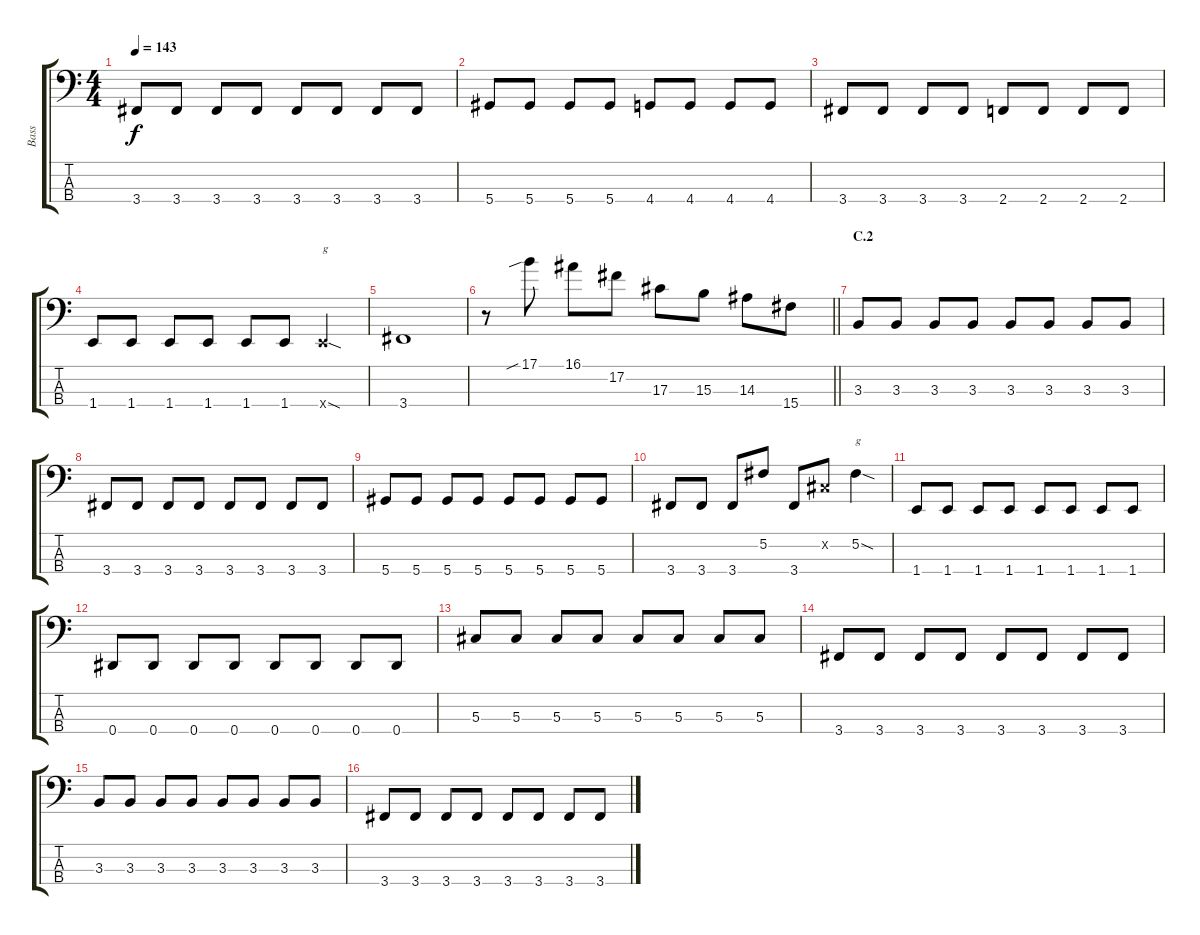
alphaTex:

\track ("Bass" "Bass") {instrument electricbasspick}
\staff {score tabs}
\tuning (Gb2 Db2 Ab1 Eb1) {hide}
\ts (4 4)
\tempo 143
\clef f4
\ks c
3.4.8{dy f} 3.4.8 3.4.8 3.4.8 3.4.8 3.4.8 3.4.8 3.4.8 |
5.4.8 5.4.8 5.4.8 5.4.8 4.4.8 4.4.8 4.4.8 4.4.8 |
3.4.8 3.4.8 3.4.8 3.4.8 2.4.8 2.4.8 2.4.8 2.4.8 |
1.4.8 1.4.8 1.4.8 1.4.8 1.4.8 1.4.8 1.4{sod x}.4{txt "g"} |
3.4.1 |
\barLineRight lightlight
r.8 17.1{sib}.8 16.1.8 17.2.8 17.3.8 15.3.8 14.3.8 15.4.8 |
\section ("" "C.2")
3.3.8 3.3.8 3.3.8 3.3.8 3.3.8 3.3.8 3.3.8 3.3.8 |
3.4.8 3.4.8 3.4.8 3.4.8 3.4.8 3.4.8 3.4.8 3.4.8 |
5.4.8 5.4.8 5.4.8 5.4.8 5.4.8 5.4.8 5.4.8 5.4.8 |
3.4.8 3.4.8 3.4.8 5.2.8 3.4.8 0.2{x}.8 5.2{sod}.4{txt "g"} |
1.4.8 1.4.8 1.4.8 1.4.8 1.4.8 1.4.8 1.4.8 1.4.8 |
0.4.8 0.4.8 0.4.8 0.4.8 0.4.8 0.4.8 0.4.8 0.4.8 |
5.3.8 5.3.8 5.3.8 5.3.8 5.3.8 5.3.8 5.3.8 5.3.8 |
3.4.8 3.4.8 3.4.8 3.4.8 3.4.8 3.4.8 3.4.8 3.4.8 |
3.3.8 3.3.8 3.3.8 3.3.8 3.3.8 3.3.8 3.3.8 3.3.8 |
3.4.8 3.4.8 3.4.8 3.4.8 3.4.8 3.4.8 3.4.8 3.4.8
